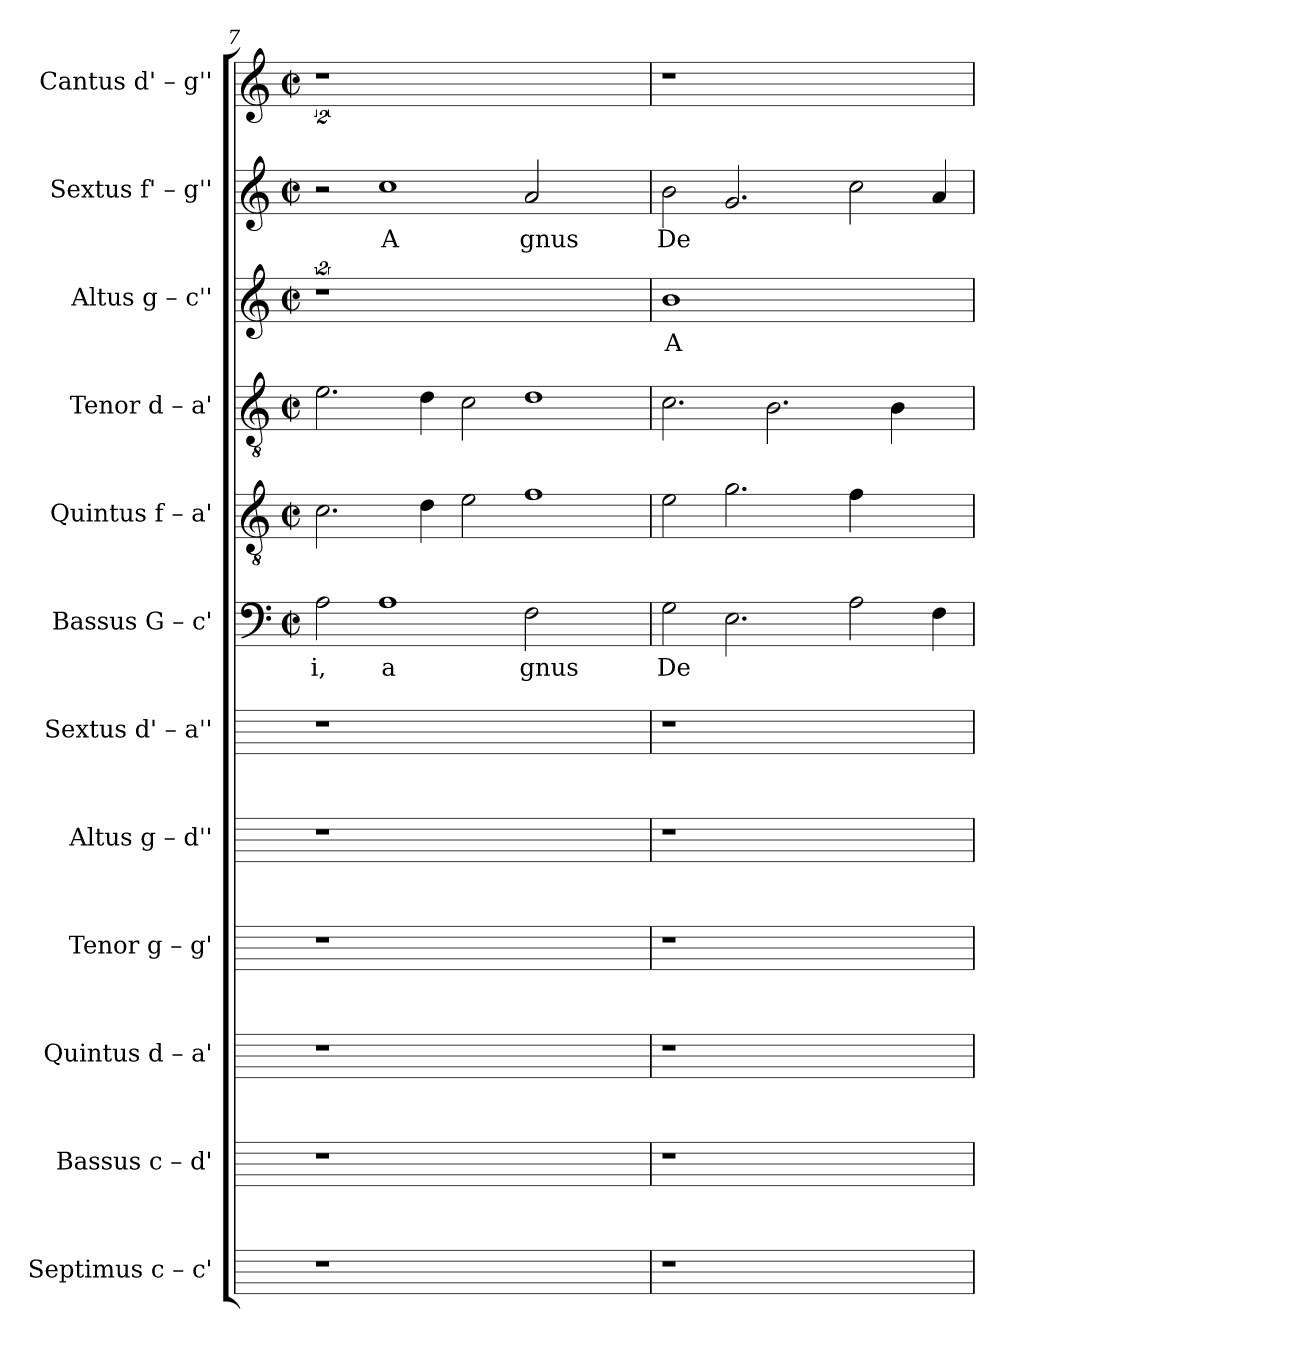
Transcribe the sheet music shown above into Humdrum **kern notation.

**kern	**kern	**kern	**kern	**kern	**kern	**kern	**text	**kern	**kern	**kern	**text	**kern	**text	**kern
*part12	*part11	*part10	*part9	*part8	*part7	*part6	*part6	*part5	*part4	*part3	*part3	*part2	*part2	*part1
*staff12	*staff11	*staff10	*staff9	*staff8	*staff7	*staff6	*staff6	*staff5	*staff4	*staff3	*staff3	*staff2	*staff2	*staff1
*I"Septimus  c – c'	*I"Bassus  c – d'	*I"Quintus  d – a'	*I"Tenor  g – g'	*I"Altus  g – d''	*I"Sextus  d' – a''	*I"Bassus  G – c'	*	*I"Quintus  f – a'	*I"Tenor  d – a'	*I"Altus  g – c''	*	*I"Sextus  f' – g''	*	*I"Cantus  d' – g''
*	*	*	*	*	*	*clefF4	*	*clefGv2	*clefGv2	*clefG2	*	*clefG2	*	*clefG2
*	*	*	*	*	*	*M2/2	*	*M2/2	*M2/2	*M2/2	*	*M2/2	*	*M2/2
*	*	*	*	*	*	*met(c|)	*	*met(c|)	*met(c|)	*met(c|)	*	*met(c|)	*	*met(c|)
=7	=7	=7	=7	=7	=7	=7	=7	=7	=7	=7	=7	=7	=7	=7
!	!	!	!	!	!	!	!LO:LY:b:cj	!	!	!	!	!	!	!
1r	1r	1r	1r	1r	1r	2A\	i,	2.c\	2.e\	2%5r	.	2r	.	2%5r
!	!	!	!	!	!	!	!LO:LY:b:cj	!	!	!	!	!	!LO:LY:b:cj	!
.	.	.	.	.	.	1A	a	.	.	.	.	1cc	A	.
.	.	.	.	.	.	.	.	4d\	4d\	.	.	.	.	.
1.ryy	1.ryy	1.ryy	1.ryy	1.ryy	1.ryy	.	.	2e\	2c\	.	.	.	.	.
!	!	!	!	!	!	!	!LO:LY:b:cj	!	!	!	!	!	!LO:LY:b:cj	!
.	.	.	.	.	.	2F\	gnus	1f	1d	.	.	2a/	gnus	.
.	.	.	.	.	.	2ryy	.	.	.	.	.	2ryy	.	.
=8	=8	=8	=8	=8	=8	=8	=8	=8	=8	=8	=8	=8	=8	=8
!	!	!	!	!	!	!	!LO:LY:b	!	!	!	!LO:LY:b:cj	!	!LO:LY:b	!
1r	1r	1r	1r	1r	1r	2G\	De	2e\	2.c\	1b	A	2b\	De	1r
.	.	.	.	.	.	2.E\	.	2.g\	.	.	.	2.g/	.	.
.	.	.	.	.	.	.	.	.	2.B\	.	.	.	.	.
1ryy	1ryy	1ryy	1ryy	1ryy	1ryy	.	.	.	.	1ryy	.	.	.	1ryy
.	.	.	.	.	.	2A\	.	4f\	.	.	.	2cc\	.	.
.	.	.	.	.	.	.	.	2ryy	4B\	.	.	.	.	.
.	.	.	.	.	.	4F\	.	.	4ryy	.	.	4a/	.	.
=	=	=	=	=	=	=	=	=	=	=	=	=	=	=
*-	*-	*-	*-	*-	*-	*-	*-	*-	*-	*-	*-	*-	*-	*-
